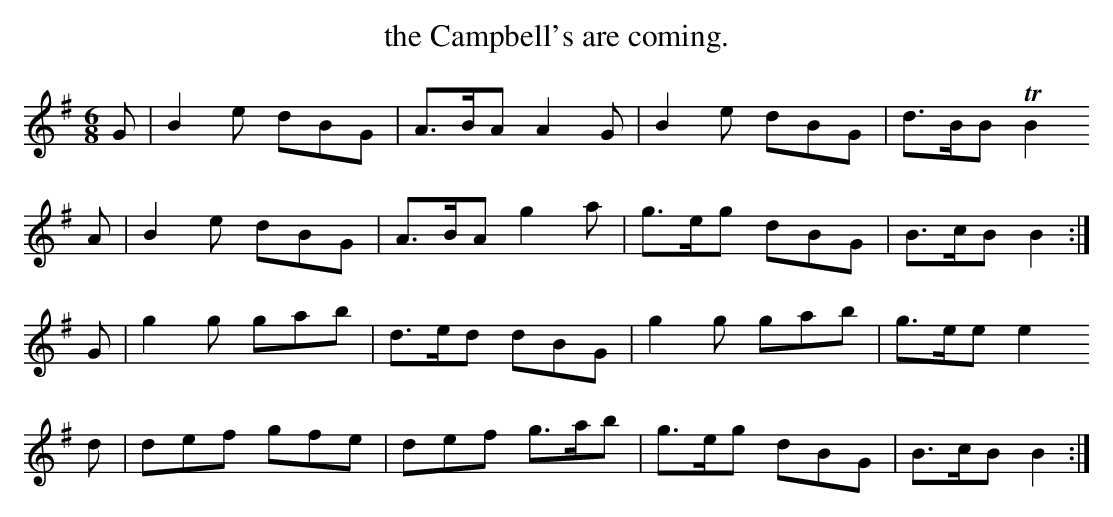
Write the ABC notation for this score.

X:1
T:the Campbell's are coming.
L:1/8
M:6/8
K:G
G|B2e dBG|A>BA A2G|B2e  dBG|d>BB TB2
A|B2e dBG|A>BA g2a|g>eg dBG|B>cB  B2:|
G|g2g gab|d>ed dBG|g2g  gab|g>ee  e2
d|def gfe|def g>ab|g>eg dBG|B>cB  B2:|
